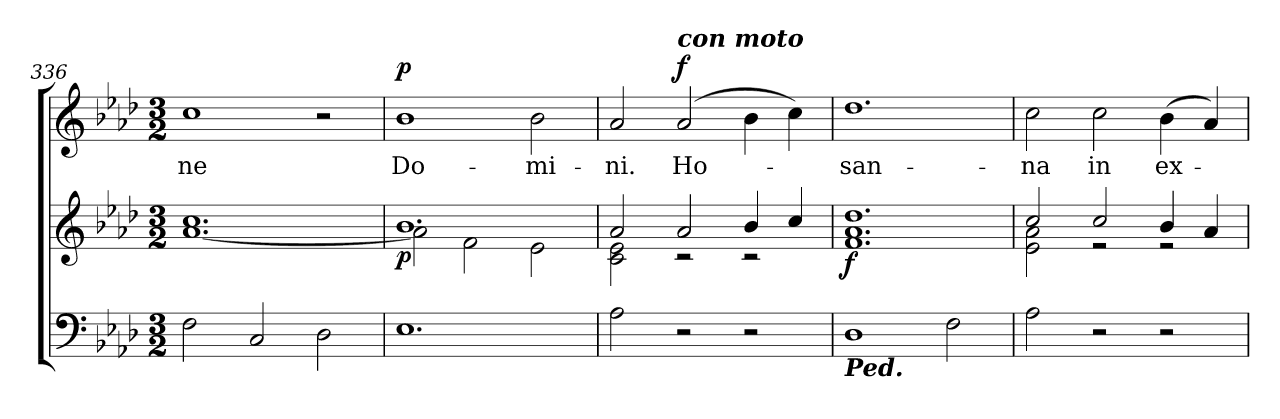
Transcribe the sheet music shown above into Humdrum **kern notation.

**kern	**kern	**dynam	**kern	**text	**dynam
*part2	*part2	*part2	*part1	*part1	*part1
*staff3	*staff2	*staff2/3	*staff1	*staff1	*staff1
*clefF4	*clefG2	*	*clefG2	*	*
*	*	*	*ITrd7c12	*	*
*k[b-e-a-d-]	*k[b-e-a-d-]	*	*k[b-e-a-d-]	*	*
*A-:	*A-:	*	*A-:	*	*
*M3/2	*M3/2	*	*M3/2	*	*
=336	=336	=336	=336	=336	=336
*	*^	*	*	*	*
!	!	!	!	!	!LO:LY:b	!
2F\	1.cc	[<1.a-	.	1c	-ne	.
2C/	.	.	.	.	.	.
2D-\	.	.	.	2r	.	.
=337	=337	=337	=337	=337	=337	=337
!	!	!	!LO:DY:b	!	!LO:LY:b	!LO:DY:a
1.E-	1.b-	2a-\]	p	1B-	Do-	p
.	.	2f\	.	.	.	.
!	!	!	!	!	!LO:LY:b	!
.	.	2e-\	.	2B-\	-mi-	.
=338	=338	=338	=338	=338	=338	=338
!	!	!	!	!	!LO:LY:b	!
2A-\	2a-/	2c\ 2e-\	.	2A-/	-ni.	.
!	!	!	!	!LO:TX:a:Bi:t=con moto	!	!
!	!	!	!	!	!LO:LY:b	!LO:DY:a
2r	2a-/	2rc	.	(2A-/	Ho-	f
2r	4b-/	2rc	.	4B-\	.	.
.	4cc/	.	.	4c\)	.	.
=339	=339	=339	=339	=339	=339	=339
!LO:TX:b:Bi:t=Ped.	!	!	!	!	!	!
!	!	!	!LO:DY:b	!	!LO:LY:b	!
1D-	1.dd-	1.f 1.a-	f	1.d-	-san-	.
2F\	.	.	.	.	.	.
!!LO:LB:g=z
=340	=340	=340	=340	=340	=340	=340
!	!	!	!	!	!LO:LY:b	!
2A-\	2cc/	2e-\ 2a-\	.	2c\	-na	.
!	!	!	!	!	!LO:LY:b	!
2r	2cc/	2re	.	2c\	in	.
!	!	!	!	!	!LO:LY:b	!
2r	4b-/	2re	.	(>4B-\	ex-	.
.	4a-/	.	.	4A-/)	.	.
*	*v	*v	*	*	*	*
=	=	=	=	=	=
*-	*-	*-	*-	*-	*-
